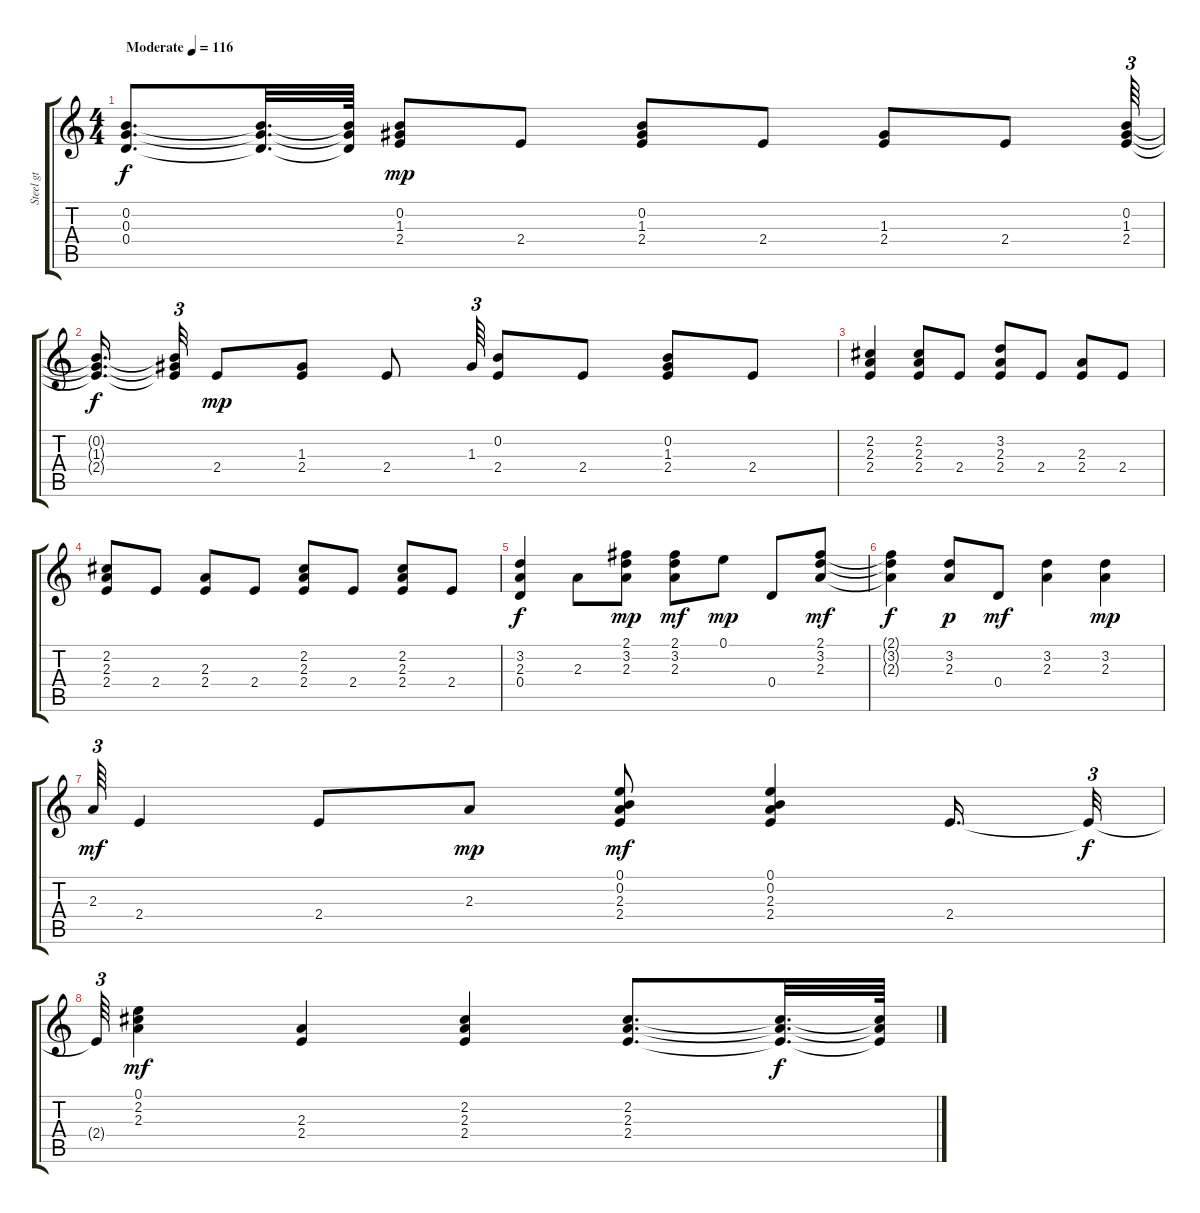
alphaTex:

\track ("Steel gt" "Steel gt") {instrument acousticguitarsteel}
\staff {score tabs}
\tuning (E4 B3 G3 D3 A2 E2) {hide}
\ts (4 4)
\tempo (116 "Moderate")
\clef g2
\ks c
(0.2 0.3 0.4).8{d dy f instrument acousticguitarsteel} (0.2{t} 0.3{t} 0.4{t}).32{d} (0.2{t} 0.3{t} 0.4{t}).64 (0.2 1.3 2.4).8{dy mp} 2.4.8 (0.2 1.3 2.4).8 2.4.8 (1.3 2.4).8 2.4.8 (0.2 1.3 2.4).64{tu (3 2)} |
(0.2{t} 1.3{t} 2.4{t}).16{d dy f} (0.2{t} 1.3{t} 2.4{t}).32{tu (3 2)} 2.4.8{dy mp} (1.3 2.4).8 2.4.8 1.3.64{tu (3 2)} (0.2 2.4).8 2.4.8 (0.2 1.3 2.4).8 2.4.8 |
(2.2 2.3 2.4).4 (2.2 2.3 2.4).8 2.4.8 (3.2 2.3 2.4).8 2.4.8 (2.3 2.4).8 2.4.8 |
(2.2 2.3 2.4).8 2.4.8 (2.3 2.4).8 2.4.8 (2.2 2.3 2.4).8 2.4.8 (2.2 2.3 2.4).8 2.4.8 |
(3.2 2.3 0.4).4{dy f} 2.3.8 (2.1 3.2 2.3).8{dy mp} (2.1 3.2 2.3).8{dy mf} 0.1.8{dy mp} 0.4.8 (2.1 3.2 2.3).8{dy mf} |
(2.1{t} 3.2{t} 2.3{t}).4{dy f} (3.2 2.3).8{dy p} 0.4.8{dy mf} (3.2 2.3).4 (3.2 2.3).4{dy mp} |
2.3.64{tu (3 2) dy mf} 2.4.4 2.4.8 2.3.8{dy mp} (0.1 0.2 2.3 2.4).8{dy mf} (0.1 0.2 2.3 2.4).4 2.4.16{d} 2.4{t}.32{tu (3 2) dy f} |
2.4{t}.64{tu (3 2)} (0.1 2.2 2.3).4{dy mf} (2.3 2.4).4 (2.2 2.3 2.4).4 (2.2 2.3 2.4).8{d} (2.2{t} 2.3{t} 2.4{t}).32{d dy f} (2.2{t} 2.3{t} 2.4{t}).64
